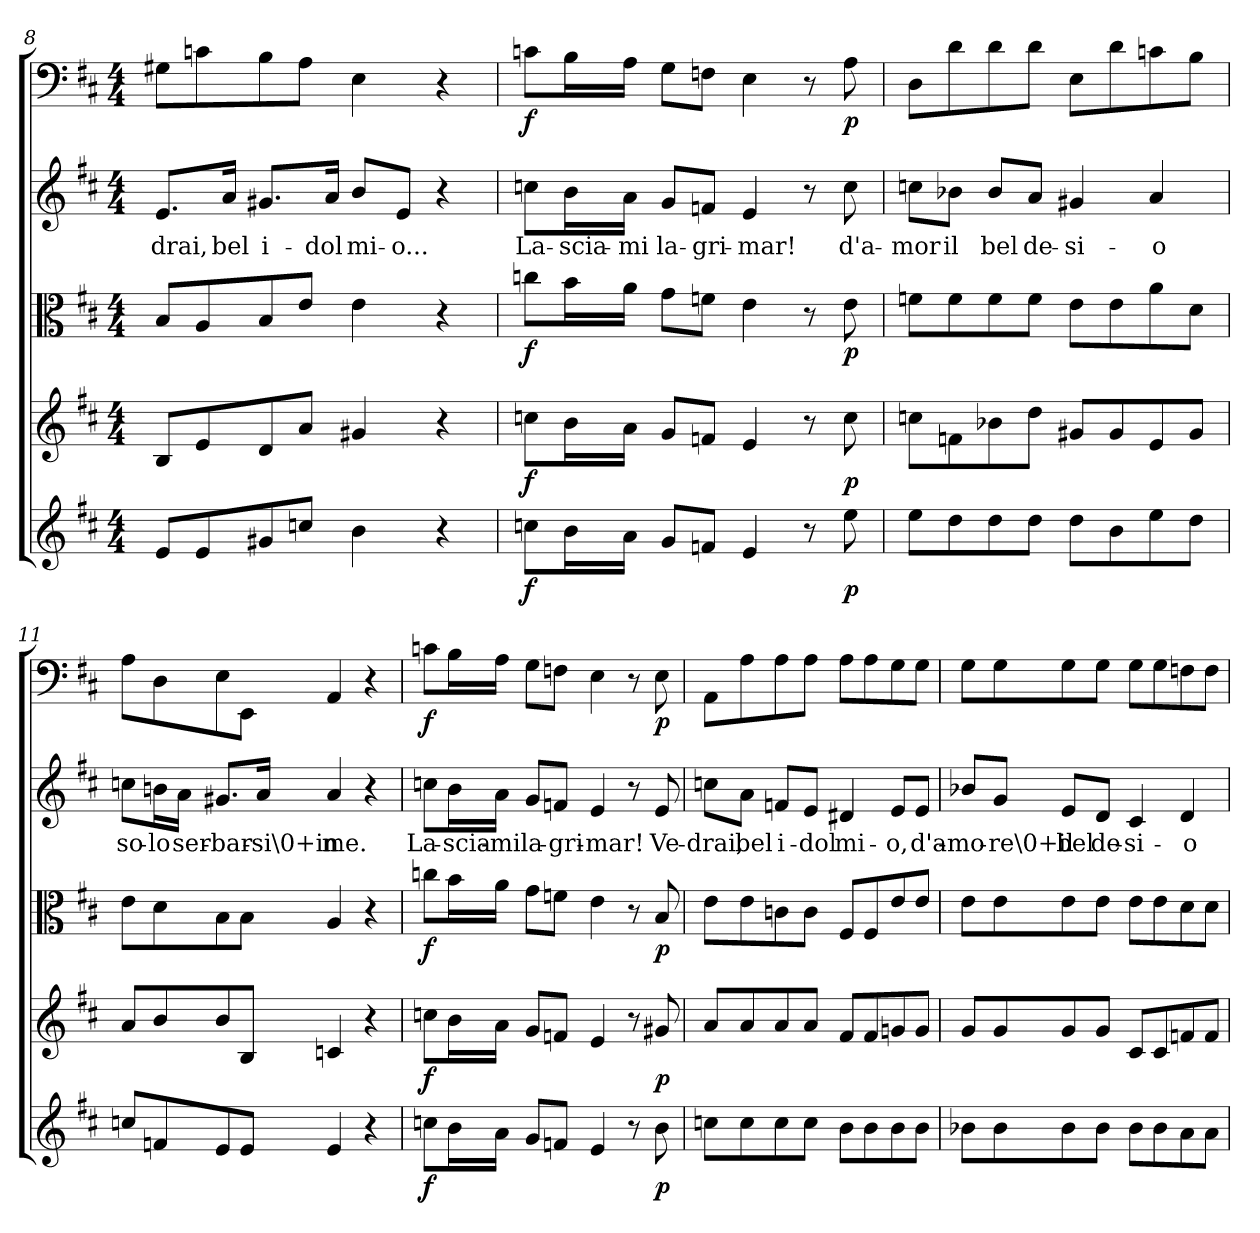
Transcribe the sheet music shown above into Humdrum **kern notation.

**kern	**dynam	**kern	**dynam	**kern	**dynam	**kern	**text	**kern	**dynam
*part5	*part5	*part4	*part4	*part3	*part3	*part2	*part2	*part1	*part1
*staff5	*staff5	*staff4	*staff4	*staff3	*staff3	*staff2	*staff2	*staff1	*staff1
*clefG2	*	*clefG2	*	*clefC3	*	*clefG2	*	*clefF4	*
*k[f#c#]	*	*k[f#c#]	*	*k[f#c#]	*	*k[f#c#]	*	*k[f#c#]	*
*D:	*	*D:	*	*D:	*	*D:	*	*D:	*
*M4/4	*	*M4/4	*	*M4/4	*	*M4/4	*	*M4/4	*
=8	=8	=8	=8	=8	=8	=8	=8	=8	=8
8e/L	.	8B/L	.	8B/L	.	8.e/L	-drai,	8G#X\L	.
8e/	.	8e/	.	8A/	.	.	.	8cn\	.
.	.	.	.	.	.	16a/Jk	bel	.	.
8g#X/	.	8d/	.	8B/	.	8.g#X/L	i-	8B\	.
8ccn/J	.	8a/J	.	8e/J	.	.	.	8A\J	.
.	.	.	.	.	.	16a/Jk	-dol	.	.
4b\	.	4g#X/	.	4e\	.	8b/L	mi-	4E\	.
.	.	.	.	.	.	8e/J	-o...	.	.
4r	.	4r	.	4r	.	4r	.	4r	.
=9	=9	=9	=9	=9	=9	=9	=9	=9	=9
8ccn\L	f	8ccn\L	f	8ccn\L	f	8ccn\L	La-	8cn\L	f
16b\L	.	16b\L	.	16b\L	.	16b\L	-scia-	16B\L	.
16a\JJ	.	16a\JJ	.	16a\JJ	.	16a\JJ	-mi	16A\JJ	.
8g/L	.	8g/L	.	8g\L	.	8g/L	la-	8G\L	.
8fn/J	.	8fn/J	.	8fn\J	.	8fn/J	-gri-	8Fn\J	.
4e/	.	4e/	.	4e\	.	4e/	-mar!	4E\	.
8r	.	8r	.	8r	.	8r	.	8r	.
8ee\	p	8cc\	p	8e\	p	8cc\	d'a-	8A\	p
=10	=10	=10	=10	=10	=10	=10	=10	=10	=10
8ee\L	.	8ccn\L	.	8fn\L	.	8ccn\L	-mor	8D\L	.
8dd\	.	8fn\	.	8f\	.	8b-X\J	il	8d\	.
8dd\	.	8b-X\	.	8f\	.	8b-/L	bel	8d\	.
8dd\J	.	8dd\J	.	8f\J	.	8a/J	de-	8d\J	.
8dd\L	.	8g#X/L	.	8e\L	.	4g#X/	-si-	8E\L	.
8b\	.	8g#/	.	8e\	.	.	.	8d\	.
8ee\	.	8e/	.	8a\	.	4a/	-o	8cn\	.
8dd\J	.	8g#/J	.	8d\J	.	.	.	8B\J	.
=11	=11	=11	=11	=11	=11	=11	=11	=11	=11
8ccn/L	.	8a/L	.	8e\L	.	8ccn\L	so-	8A\L	.
8fn/	.	8b/	.	8d\	.	16bn\L	-lo	8D\	.
.	.	.	.	.	.	16a\JJ	ser-	.	.
8e/	.	8b/	.	8B\	.	8.g#X/L	-bar-	8E\	.
8e/J	.	8B/J	.	8B\J	.	.	.	8EE\J	.
.	.	.	.	.	.	16a/Jk	-si\0+in	.	.
4e/	.	4cn/	.	4A/	.	4a/	me.	4AA/	.
4r	.	4r	.	4r	.	4r	.	4r	.
=12	=12	=12	=12	=12	=12	=12	=12	=12	=12
8ccn\L	f	8ccn\L	f	8ccn\L	f	8ccn\L	La-	8cn\L	f
16b\L	.	16b\L	.	16b\L	.	16b\L	-scia-	16B\L	.
16a\JJ	.	16a\JJ	.	16a\JJ	.	16a\JJ	-mi	16A\JJ	.
8g/L	.	8g/L	.	8g\L	.	8g/L	la-	8G\L	.
8fn/J	.	8fn/J	.	8fn\J	.	8fn/J	-gri-	8Fn\J	.
4e/	.	4e/	.	4e\	.	4e/	-mar!	4E\	.
8r	.	8r	.	8r	.	8r	.	8r	.
8b\	p	8g#X/	p	8B/	p	8e/	Ve-	8E\	p
=13	=13	=13	=13	=13	=13	=13	=13	=13	=13
8ccn\L	.	8a/L	.	8e\L	.	8ccn\L	-drai,	8AA\L	.
8cc\	.	8a/	.	8e\	.	8a\J	bel	8A\	.
8cc\	.	8a/	.	8cn\	.	8fn/L	i-	8A\	.
8cc\J	.	8a/J	.	8c\J	.	8e/J	-dol	8A\J	.
8b\L	.	8f#/L	.	8F#/L	.	4d#X/	mi-	8A\L	.
8b\	.	8f#/	.	8F#/	.	.	.	8A\	.
8b\	.	8gn/	.	8e/	.	8e/L	-o,	8G\	.
8b\J	.	8g/J	.	8e/J	.	8e/J	d'a-	8G\J	.
=14	=14	=14	=14	=14	=14	=14	=14	=14	=14
8b-X\L	.	8g/L	.	8e\L	.	8b-X/L	-mo-	8G\L	.
8b-\	.	8g/	.	8e\	.	8g/J	-re\0+il	8G\	.
8b-\	.	8g/	.	8e\	.	8e/L	bel	8G\	.
8b-\J	.	8g/J	.	8e\J	.	8d/J	de-	8G\J	.
8b-\L	.	8c#/L	.	8e\L	.	4c#/	-si-	8G\L	.
8b-\	.	8c#/	.	8e\	.	.	.	8G\	.
8a\	.	8fn/	.	8d\	.	4d/	-o	8Fn\	.
8a\J	.	8f/J	.	8d\J	.	.	.	8F\J	.
=	=	=	=	=	=	=	=	=	=
*-	*-	*-	*-	*-	*-	*-	*-	*-	*-
